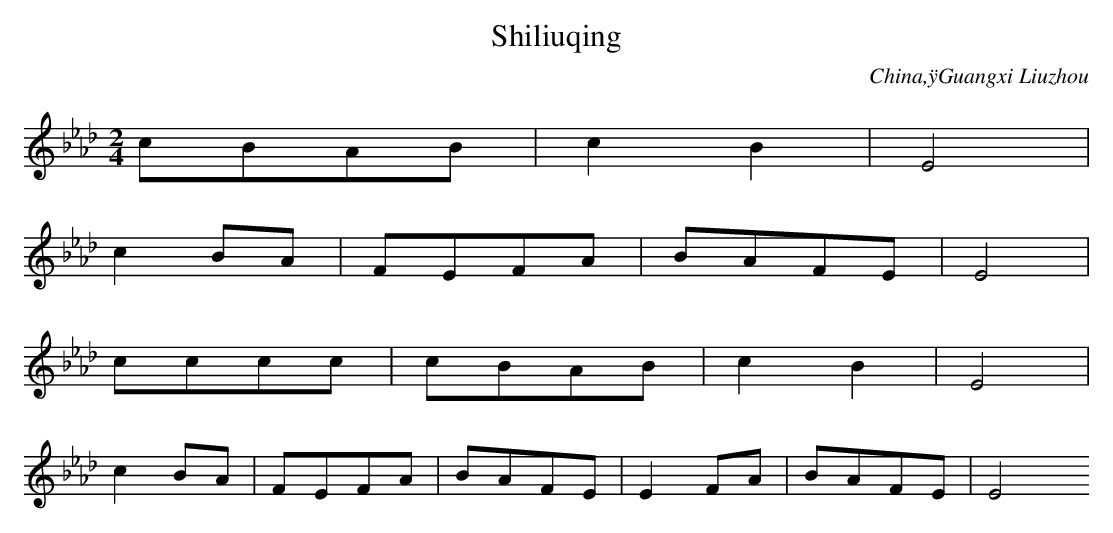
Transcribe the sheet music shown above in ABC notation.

X:1
T: Shiliuqing
O: China,ÿGuangxi Liuzhou
M: 2/4
L: 1/16
K: Ab
c2B2A2B2 | c4B4 | E8 |
c4B2A2 | F2E2F2A2 | B2A2F2E2 | E8 |
c2c2c2c2 | c2B2A2B2 | c4B4 | E8 |
c4B2A2 | F2E2F2A2 | B2A2F2E2 | E4F2A2 | B2A2F2E2 | E8
